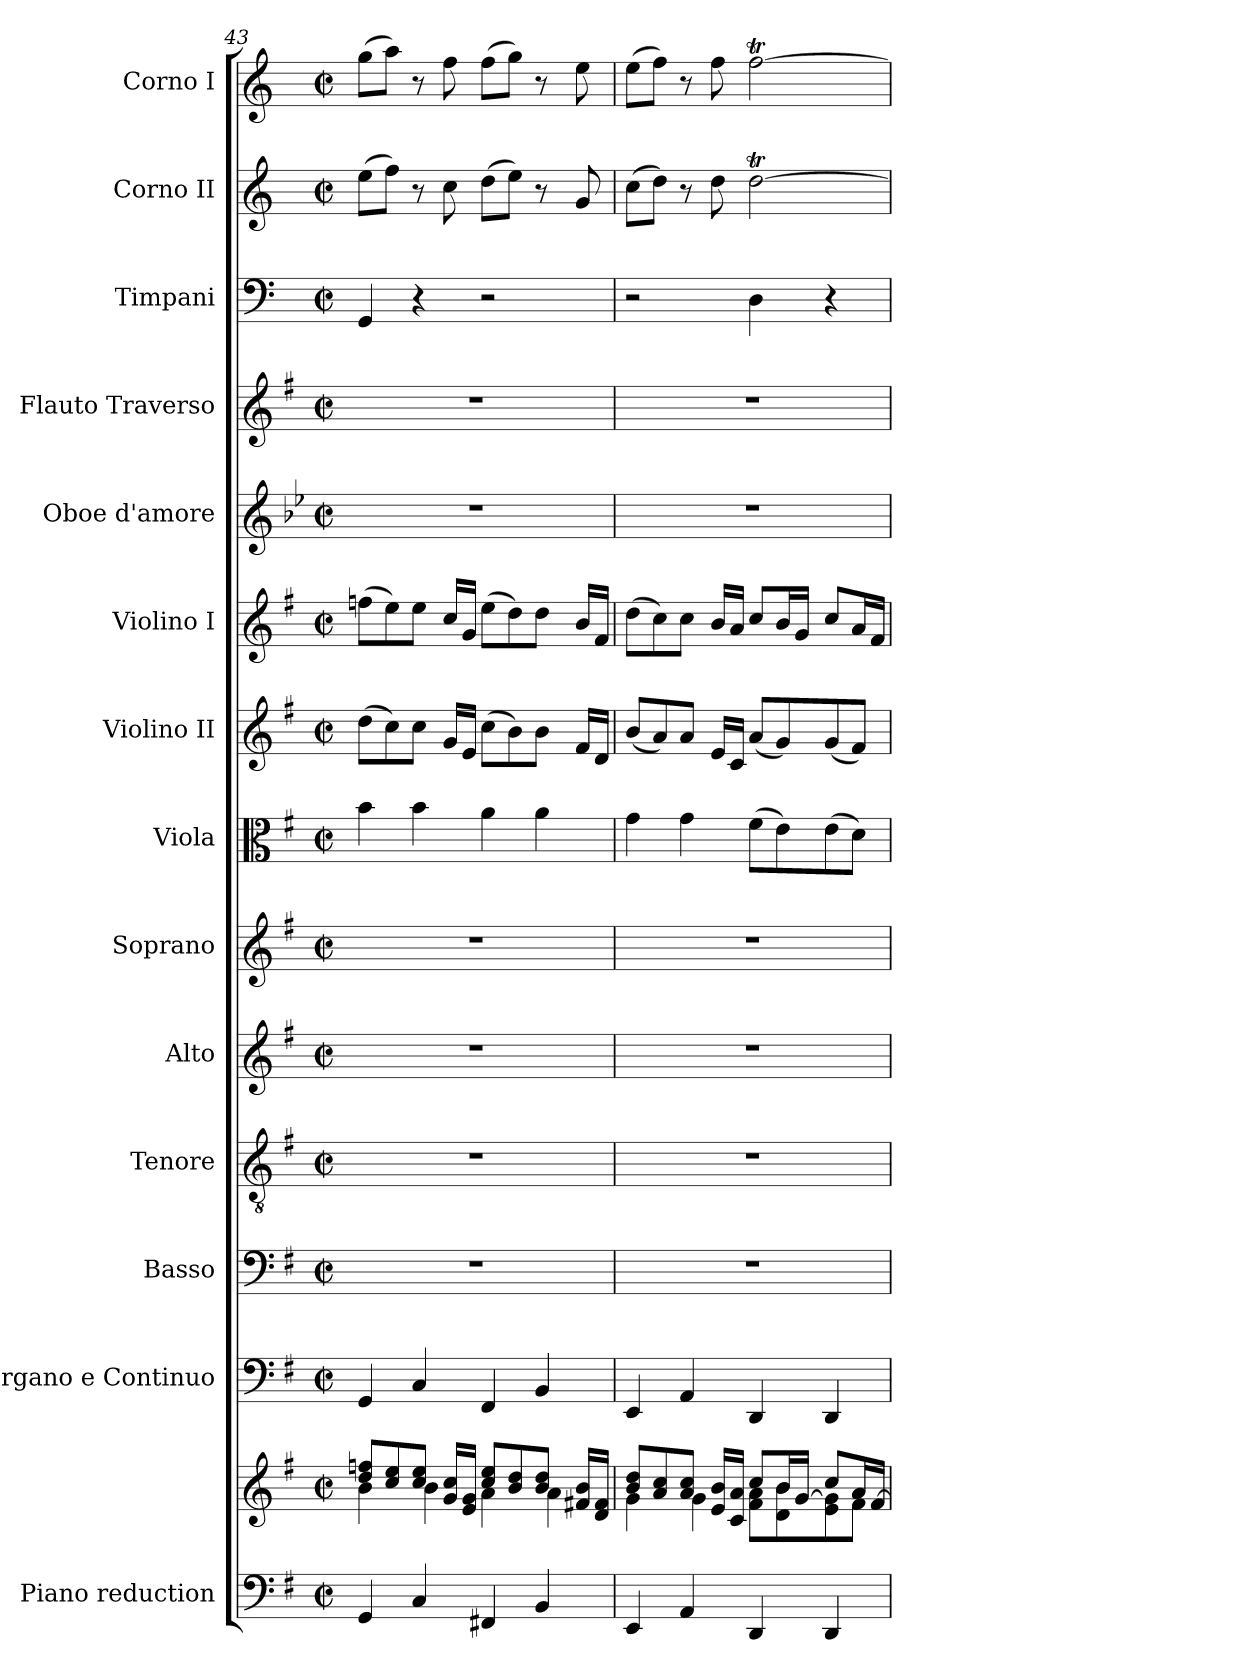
**kern	**kern	**kern	**kern	**kern	**kern	**kern	**kern	**kern	**kern	**kern	**kern	**kern	**kern	**kern
*part14	*part14	*part13	*part12	*part11	*part10	*part9	*part8	*part7	*part6	*part5	*part4	*part3	*part2	*part1
*staff15	*staff14	*staff13	*staff12	*staff11	*staff10	*staff9	*staff8	*staff7	*staff6	*staff5	*staff4	*staff3	*staff2	*staff1
*I"Piano reduction	*	*I"Organo e Continuo	*I"Basso	*I"Tenore	*I"Alto	*I"Soprano	*I"Viola	*I"Violino II	*I"Violino I	*I"Oboe d'amore	*I"Flauto Traverso	*I"Timpani	*I"Corno II	*I"Corno I
*I'Pno	*	*	*	*	*	*	*	*	*	*I'Ob	*I'Fl	*I'Timp	*	*
*clefF4	*clefG2	*clefF4	*clefF4	*clefGv2	*clefG2	*clefG2	*clefC3	*clefG2	*clefG2	*clefG2	*clefG2	*clefF4	*clefG2	*clefG2
*	*	*	*	*	*	*	*	*	*	*ITrd2c3	*	*	*ITrd3c5	*ITrd3c5
*k[f#]	*k[f#]	*k[f#]	*k[f#]	*k[f#]	*k[f#]	*k[f#]	*k[f#]	*k[f#]	*k[f#]	*k[f#]	*k[f#]	*k[]	*k[f#]	*k[f#]
*M2/2	*M2/2	*M2/2	*M2/2	*M2/2	*M2/2	*M2/2	*M2/2	*M2/2	*M2/2	*M2/2	*M2/2	*M2/2	*M2/2	*M2/2
*met(c|)	*met(c|)	*met(c|)	*met(c|)	*met(c|)	*met(c|)	*met(c|)	*met(c|)	*met(c|)	*met(c|)	*met(c|)	*met(c|)	*met(c|)	*met(c|)	*met(c|)
=43	=43	=43	=43	=43	=43	=43	=43	=43	=43	=43	=43	=43	=43	=43
*	*^	*	*	*	*	*	*	*	*	*	*	*	*	*
4GG/	8dd/ 8ffn/L	4b\	4GG/	1r	1r	1r	1r	4b\	(>8dd\L	(>8ffn\L	1r	1r	4GG/	(>8b\L	(>8dd\L
.	8cc/ 8ee/	.	.	.	.	.	.	.	8cc\)	8ee\)	.	.	.	8cc\J)	8ee\J)
4C/	8cc/ 8ee/J	4b\	4C/	.	.	.	.	4b\	8cc\J	8ee\J	.	.	4r	8r	8r
.	16g/ 16cc/LL	.	.	.	.	.	.	.	16g/LL	16cc/LL	.	.	.	8g\	8cc\
.	16e/ 16g/JJ	.	.	.	.	.	.	.	16e/JJ	16g/JJ	.	.	.	.	.
4FF#X/	8cc/ 8ee/L	4a\	4FF#/	.	.	.	.	4a\	(>8cc\L	(>8ee\L	.	.	2r	(>8a\L	(>8cc\L
.	8b/ 8dd/	.	.	.	.	.	.	.	8b\)	8dd\)	.	.	.	8b\J)	8dd\J)
4BB/	8b/ 8dd/J	4a\	4BB/	.	.	.	.	4a\	8b\J	8dd\J	.	.	.	8r	8r
.	16f#X/ 16b/LL	.	.	.	.	.	.	.	16f#/LL	16b/LL	.	.	.	8d/	8b\
.	16d/ 16f#/JJ	.	.	.	.	.	.	.	16d/JJ	16f#/JJ	.	.	.	.	.
=44	=44	=44	=44	=44	=44	=44	=44	=44	=44	=44	=44	=44	=44	=44	=44
4EE/	8b/ 8dd/L	4g\	4EE/	1r	1r	1r	1r	4g\	(<8b/L	(>8dd\L	1r	1r	2r	(>8g\L	(>8b\L
.	8a/ 8cc/	.	.	.	.	.	.	.	8a/)	8cc\)	.	.	.	8a\J)	8cc\J)
4AA/	8a/ 8cc/J	4g\	4AA/	.	.	.	.	4g\	8a/J	8cc\J	.	.	.	8r	8r
.	16e/ 16b/LL	.	.	.	.	.	.	.	16e/LL	16b/LL	.	.	.	8a\	8cc\
.	16c/ 16a/JJ	.	.	.	.	.	.	.	16c/JJ	16a/JJ	.	.	.	.	.
4DD/	8cc/L	8f#\ 8a\L	4DD/	.	.	.	.	(>8f#\L	(<8a/L	8cc/L	.	.	4D\	[2aT\	[2ccT\
.	16b/L	8d\ 8b\	.	.	.	.	.	8e\)	8g/)	16b/L	.	.	.	.	.
.	[16g/JJ	.	.	.	.	.	.	.	.	16g/JJ	.	.	.	.	.
4DD/	8cc/L	8e\ 8g\]	4DD/	.	.	.	.	(>8e\	(<8g/	8cc/L	.	.	4r	.	.
.	16a/L	8f#\J	.	.	.	.	.	8d\J)	8f#/J)	16a/L	.	.	.	.	.
.	[16f#/JJ	.	.	.	.	.	.	.	.	16f#/JJ	.	.	.	.	.
*	*v	*v	*	*	*	*	*	*	*	*	*	*	*	*	*
=	=	=	=	=	=	=	=	=	=	=	=	=	=	=
*-	*-	*-	*-	*-	*-	*-	*-	*-	*-	*-	*-	*-	*-	*-
